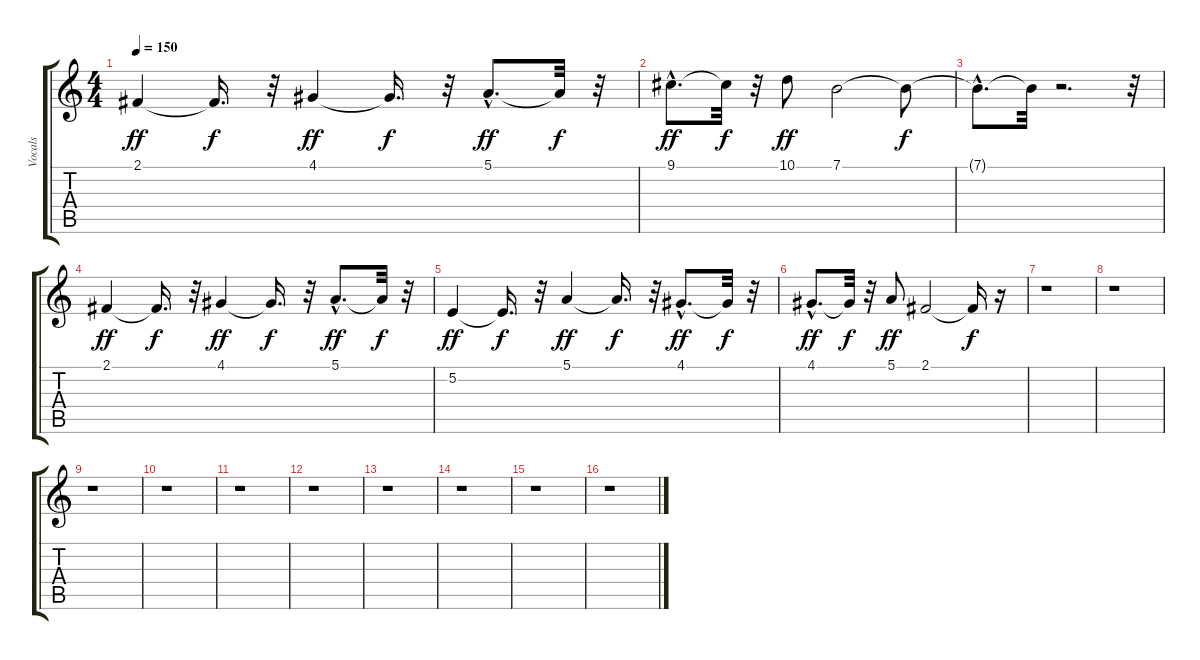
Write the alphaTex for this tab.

\track ("Vocals" "Vocals") {instrument choiraahs}
\staff {score tabs}
\tuning (E4 B3 G3 D3 A2 E2) {hide}
\ts (4 4)
\tempo 150
\clef g2
\ks c
2.1.4{dy ff} 2.1{t}.16{d dy f} r.32 4.1.4{dy ff} 4.1{t}.16{d dy f} r.32 5.1{hac}.8{d dy ff} 5.1{t}.32{dy f} r.32 |
9.1{hac}.8{d dy ff} 9.1{t}.32{dy f} r.32 10.1.8{dy ff} 7.1.2 7.1{t}.8{dy f} |
7.1{hac t}.8{d} 7.1{t}.32 r.2{d} r.32 |
2.1.4{dy ff} 2.1{t}.16{d dy f} r.32 4.1.4{dy ff} 4.1{t}.16{d dy f} r.32 5.1{hac}.8{d dy ff} 5.1{t}.32{dy f} r.32 |
5.2.4{dy ff} 5.2{t}.16{d dy f} r.32 5.1.4{dy ff} 5.1{t}.16{d dy f} r.32 4.1{hac}.8{d dy ff} 4.1{t}.32{dy f} r.32 |
4.1{hac}.8{d dy ff} 4.1{t}.32{dy f} r.32 5.1.8{dy ff} 2.1.2 2.1{t}.16{dy f} r.16 |
r.1 |
r.1 |
r.1 |
r.1 |
r.1 |
r.1 |
r.1 |
r.1 |
r.1 |
r.1
